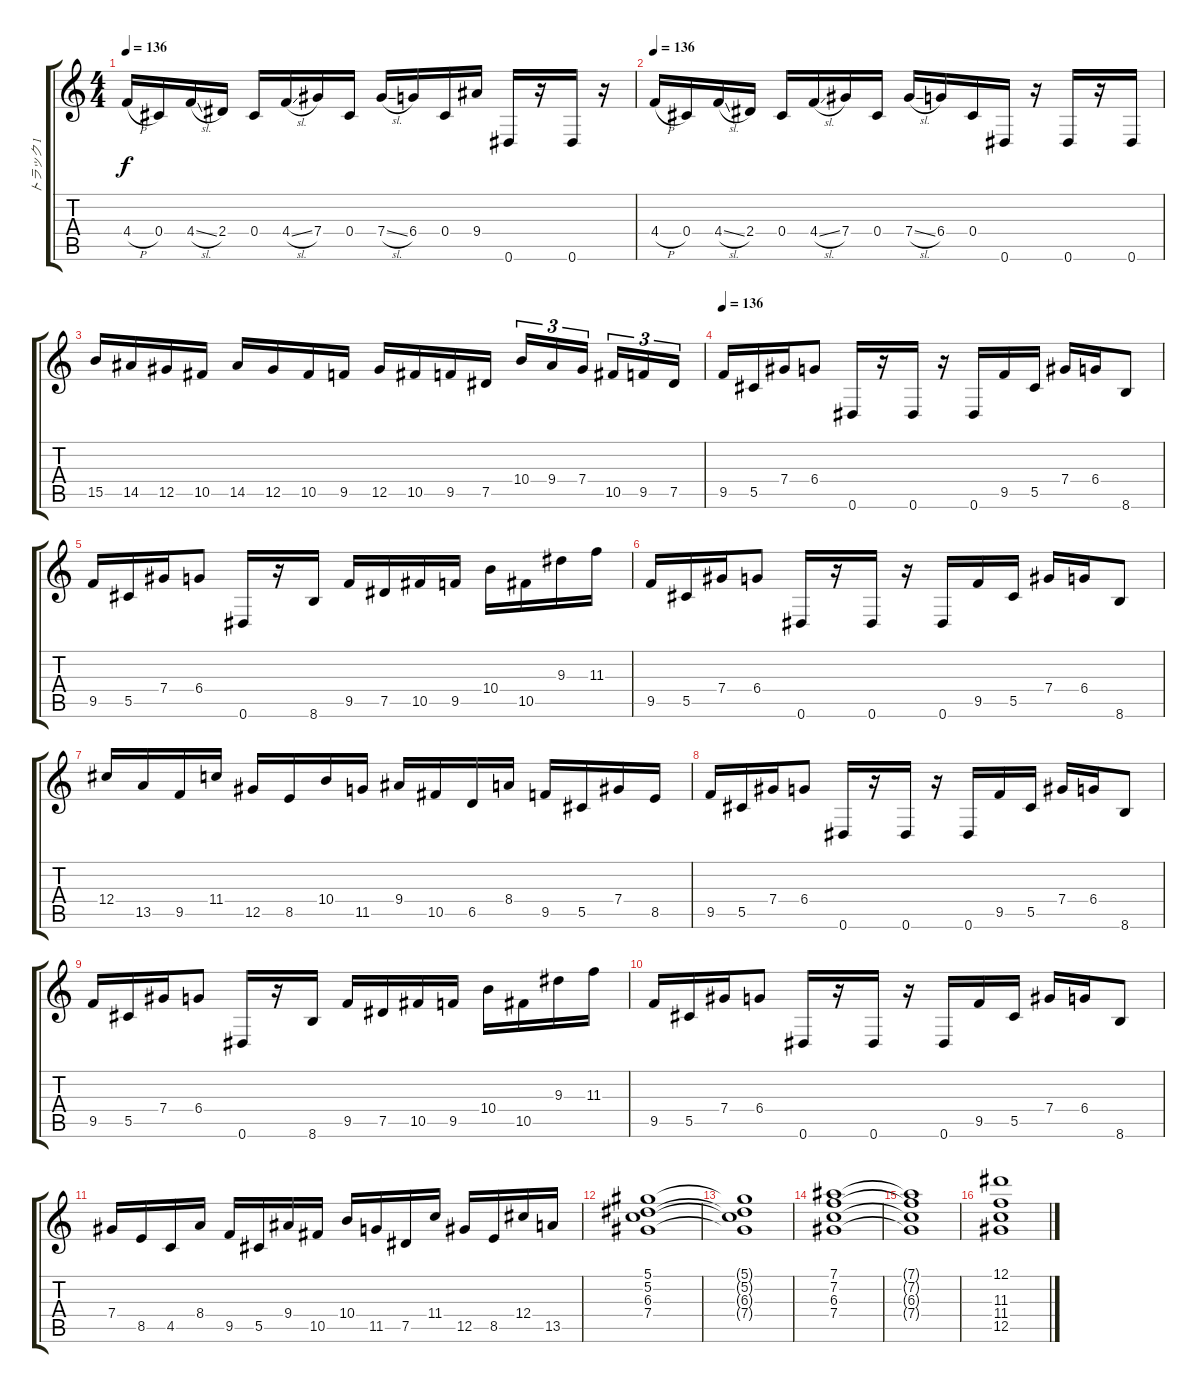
\track ("トラック 1" "トラック 1") {instrument distortionguitar}
\staff {score tabs}
\tuning (Eb4 Bb3 Gb3 Db3 Ab2 Eb2) {hide}
\ts (4 4)
\tempo 136
\clef g2
\ks c
4.4{h}.16{dy f} 0.4.16 4.4{sl}.16 2.4.16 0.4.16 4.4{sl}.16 7.4.16 0.4.16 7.4{sl}.16 6.4.16 0.4.16 9.4.16 0.6.16 r.16 0.6.16 r.16 |
\tempo 136
4.4{h}.16 0.4.16 4.4{sl}.16 2.4.16 0.4.16 4.4{sl}.16 7.4.16 0.4.16 7.4{sl}.16 6.4.16 0.4.16 0.6.16 r.16 0.6.16 r.16 0.6.16 |
15.5.16 14.5.16 12.5.16 10.5.16 14.5.16 12.5.16 10.5.16 9.5.16 12.5.16 10.5.16 9.5.16 7.5.16 10.4.16{tu (3 2)} 9.4.16{tu (3 2)} 7.4.16{tu (3 2) beam splitsecondary} 10.5.16{tu (3 2)} 9.5.16{tu (3 2)} 7.5.16{tu (3 2)} |
\tempo 136
9.5.16 5.5.16 7.4.16 6.4.8 0.6.16 r.16 0.6.16 r.16 0.6.16 9.5.16 5.5.16 7.4.16 6.4.16 8.6.8 |
9.5.16 5.5.16 7.4.16 6.4.8 0.6.16 r.16 8.6.16 9.5.16 7.5.16 10.5.16 9.5.16 10.4.16 10.5.16 9.3.16 11.3.16 |
9.5.16 5.5.16 7.4.16 6.4.8 0.6.16 r.16 0.6.16 r.16 0.6.16 9.5.16 5.5.16 7.4.16 6.4.16 8.6.8 |
12.4.16 13.5.16 9.5.16 11.4.16 12.5.16 8.5.16 10.4.16 11.5.16 9.4.16 10.5.16 6.5.16 8.4.16 9.5.16 5.5.16 7.4.16 8.5.16 |
9.5.16 5.5.16 7.4.16 6.4.8 0.6.16 r.16 0.6.16 r.16 0.6.16 9.5.16 5.5.16 7.4.16 6.4.16 8.6.8 |
9.5.16 5.5.16 7.4.16 6.4.8 0.6.16 r.16 8.6.16 9.5.16 7.5.16 10.5.16 9.5.16 10.4.16 10.5.16 9.3.16 11.3.16 |
9.5.16 5.5.16 7.4.16 6.4.8 0.6.16 r.16 0.6.16 r.16 0.6.16 9.5.16 5.5.16 7.4.16 6.4.16 8.6.8 |
7.4.16 8.5.16 4.5.16 8.4.16 9.5.16 5.5.16 9.4.16 10.5.16 10.4.16 11.5.16 7.5.16 11.4.16 12.5.16 8.5.16 12.4.16 13.5.16 |
(5.1 5.2 6.3 7.4).1 |
(5.1{t} 5.2{t} 6.3{t} 7.4{t}).1 |
(7.1 7.2 6.3 7.4).1 |
(7.1{t} 7.2{t} 6.3{t} 7.4{t}).1 |
(12.1 11.3 11.4 12.5).1
